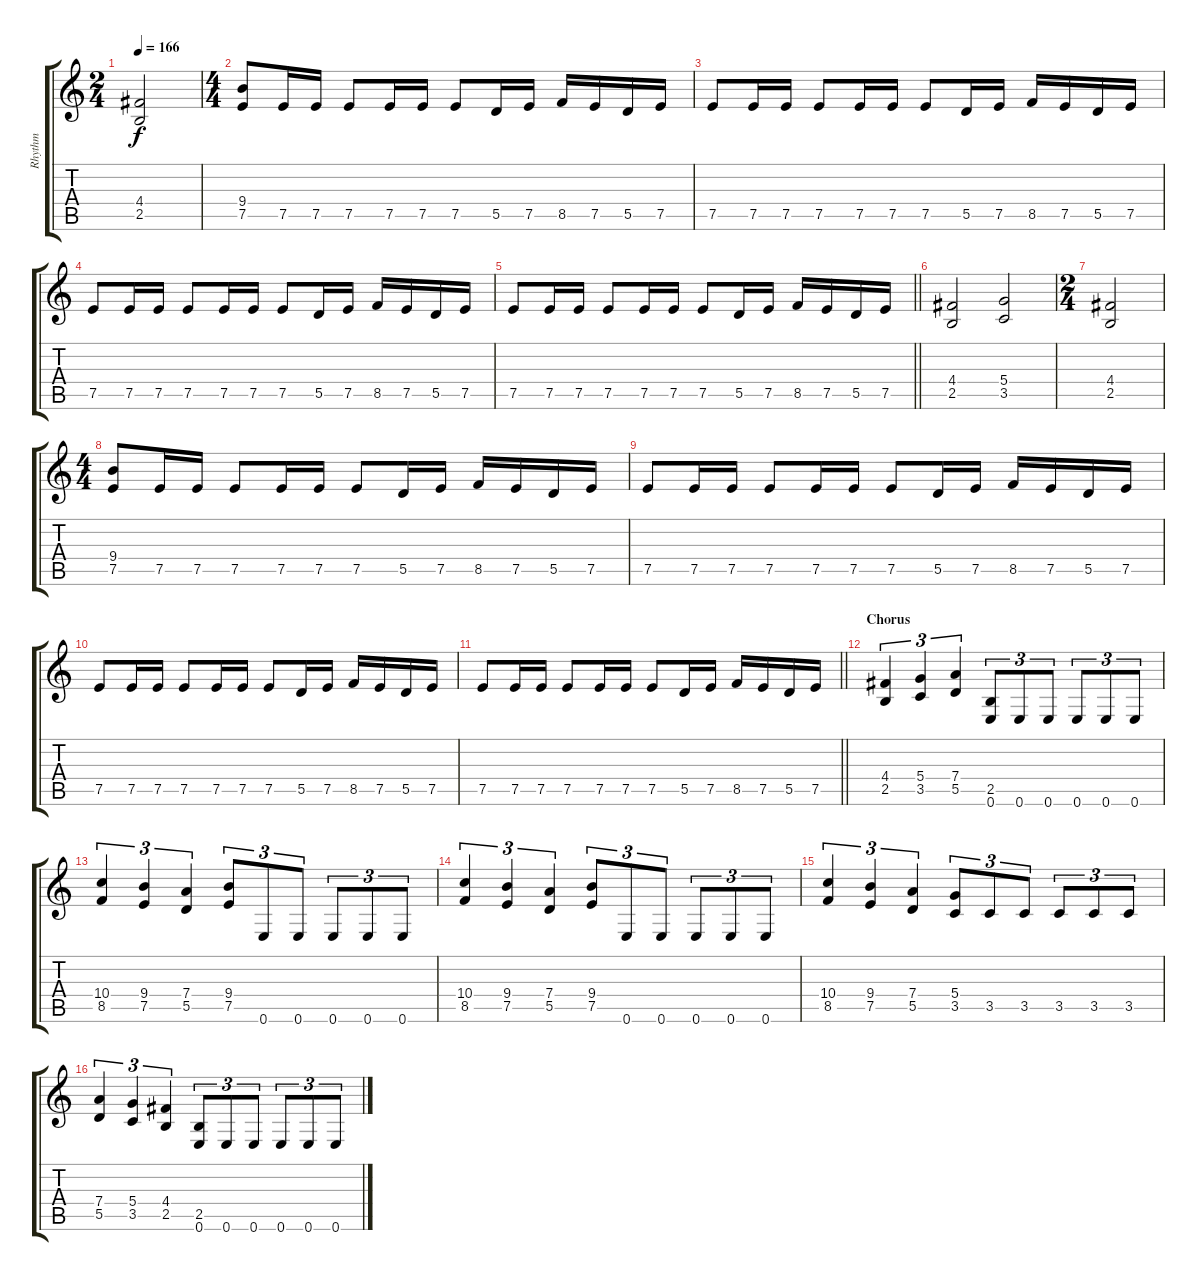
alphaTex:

\track ("Rhythm" "Rhythm") {instrument distortionguitar}
\staff {score tabs}
\tuning (E4 B3 G3 D3 A2 E2) {hide}
\ts (2 4)
\tempo 166
\clef g2
\ks c
(4.4 2.5).2{dy f} |
\ts (4 4)
(9.4 7.5).8 7.5.16 7.5.16 7.5.8 7.5.16 7.5.16 7.5.8 5.5.16 7.5.16 8.5.16 7.5.16 5.5.16 7.5.16 |
7.5.8 7.5.16 7.5.16 7.5.8 7.5.16 7.5.16 7.5.8 5.5.16 7.5.16 8.5.16 7.5.16 5.5.16 7.5.16 |
7.5.8 7.5.16 7.5.16 7.5.8 7.5.16 7.5.16 7.5.8 5.5.16 7.5.16 8.5.16 7.5.16 5.5.16 7.5.16 |
\barLineRight lightlight
7.5.8 7.5.16 7.5.16 7.5.8 7.5.16 7.5.16 7.5.8 5.5.16 7.5.16 8.5.16 7.5.16 5.5.16 7.5.16 |
(4.4 2.5).2 (5.4 3.5).2 |
\ts (2 4)
(4.4 2.5).2 |
\ts (4 4)
(9.4 7.5).8 7.5.16 7.5.16 7.5.8 7.5.16 7.5.16 7.5.8 5.5.16 7.5.16 8.5.16 7.5.16 5.5.16 7.5.16 |
7.5.8 7.5.16 7.5.16 7.5.8 7.5.16 7.5.16 7.5.8 5.5.16 7.5.16 8.5.16 7.5.16 5.5.16 7.5.16 |
7.5.8 7.5.16 7.5.16 7.5.8 7.5.16 7.5.16 7.5.8 5.5.16 7.5.16 8.5.16 7.5.16 5.5.16 7.5.16 |
\barLineRight lightlight
7.5.8 7.5.16 7.5.16 7.5.8 7.5.16 7.5.16 7.5.8 5.5.16 7.5.16 8.5.16 7.5.16 5.5.16 7.5.16 |
\section ("" "Chorus")
(4.4 2.5).4{tu (3 2)} (5.4 3.5).4{tu (3 2)} (7.4 5.5).4{tu (3 2)} (2.5 0.6).8{tu (3 2)} 0.6.8{tu (3 2)} 0.6.8{tu (3 2)} 0.6.8{tu (3 2)} 0.6.8{tu (3 2)} 0.6.8{tu (3 2)} |
(10.4 8.5).4{tu (3 2)} (9.4 7.5).4{tu (3 2)} (7.4 5.5).4{tu (3 2)} (9.4 7.5).8{tu (3 2)} 0.6.8{tu (3 2)} 0.6.8{tu (3 2)} 0.6.8{tu (3 2)} 0.6.8{tu (3 2)} 0.6.8{tu (3 2)} |
(10.4 8.5).4{tu (3 2)} (9.4 7.5).4{tu (3 2)} (7.4 5.5).4{tu (3 2)} (9.4 7.5).8{tu (3 2)} 0.6.8{tu (3 2)} 0.6.8{tu (3 2)} 0.6.8{tu (3 2)} 0.6.8{tu (3 2)} 0.6.8{tu (3 2)} |
(10.4 8.5).4{tu (3 2)} (9.4 7.5).4{tu (3 2)} (7.4 5.5).4{tu (3 2)} (5.4 3.5).8{tu (3 2)} 3.5.8{tu (3 2)} 3.5.8{tu (3 2)} 3.5.8{tu (3 2)} 3.5.8{tu (3 2)} 3.5.8{tu (3 2)} |
(7.4 5.5).4{tu (3 2)} (5.4 3.5).4{tu (3 2)} (4.4 2.5).4{tu (3 2)} (2.5 0.6).8{tu (3 2)} 0.6.8{tu (3 2)} 0.6.8{tu (3 2)} 0.6.8{tu (3 2)} 0.6.8{tu (3 2)} 0.6.8{tu (3 2)}
